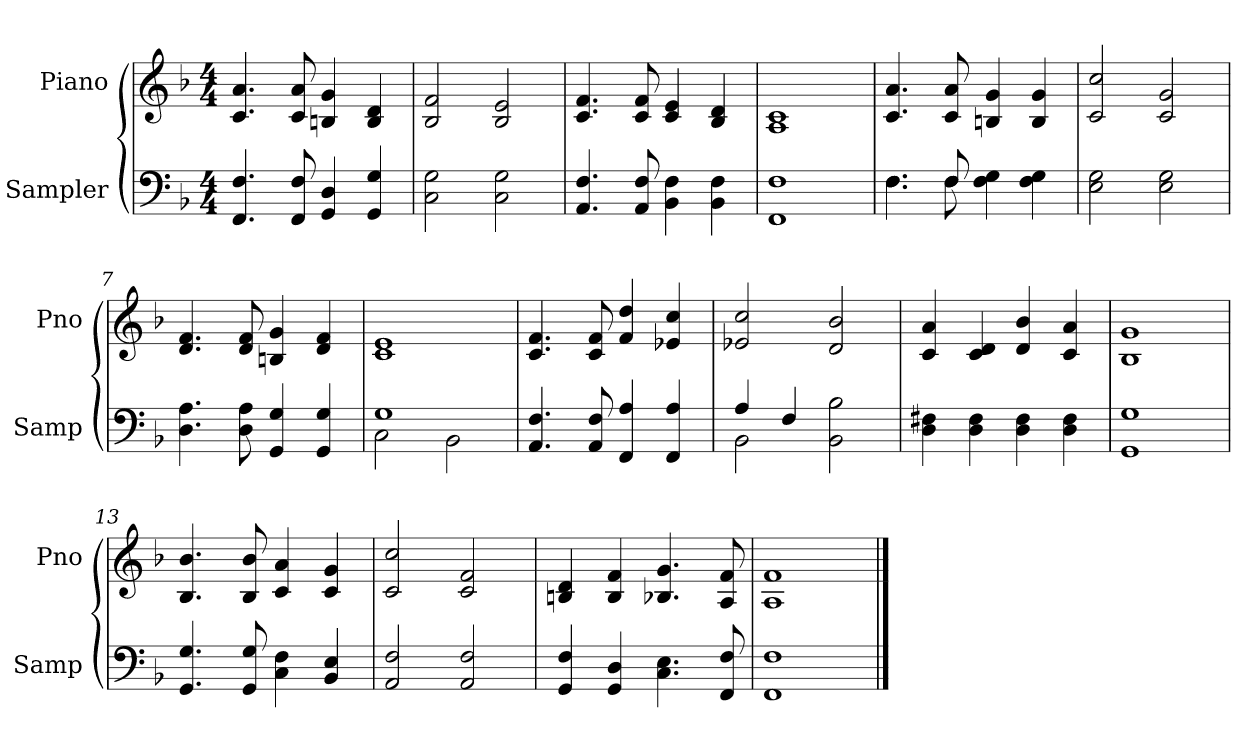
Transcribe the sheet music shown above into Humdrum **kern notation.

**kern	**kern
*part2	*part1
*staff2	*staff1
*I"Sampler	*I"Piano
*I'Samp	*I'Pno
*clefF4	*clefG2
*k[b-]	*k[b-]
*F:	*F:
*M4/4	*M4/4
=1	=1
4.FF 4.F	4.c 4.a
8FF 8F	8c 8a
4GG 4D	4Bn 4g
4GG 4G	4B 4d
=2	=2
2C 2G	2B- 2f
2C 2G	2B- 2e
=3	=3
4.AA 4.F	4.c 4.f
8AA 8F	8c 8f
4BB- 4F	4c 4e
4BB- 4F	4B- 4d
=4	=4
1FF 1F	1A 1c
=5	=5
*^	*
4.F\	4.F	4.c 4.a
8F/	8F	8c 8a
4F 4G	2ryy	4Bn 4g
4F 4G	.	4B 4g
*v	*v	*
=6	=6
2E 2G	2c 2cc
2E 2G	2c 2g
=7	=7
4.D 4.A	4.d 4.f
8D 8A	8d 8f
4GG 4G	4Bn 4g
4GG 4G	4d 4f
=8	=8
*^	*
2C\	1G	1c 1e
2BB-\	.	.
*v	*v	*
=9	=9
4.AA 4.F	4.c 4.f
8AA 8F	8c 8f
4FF 4A	4f 4dd
4FF 4A	4e-X 4cc
=10	=10
*^	*
4A/	2BB-	2e-X 2cc
4F/	.	.
2BB- 2B-	2ryy	2d 2b-
*v	*v	*
=11	=11
4D 4F#X	4c 4a
4D 4F#	4c 4d
4D 4F#	4d 4b-
4D 4F#	4c 4a
=12	=12
1GG 1G	1B- 1g
=13	=13
4.GG 4.G	4.B- 4.b-
8GG 8G	8B- 8b-
4C 4F	4c 4a
4BB- 4E	4c 4g
=14	=14
2AA 2F	2c 2cc
2AA 2F	2c 2f
=15	=15
4GG 4F	4Bn 4d
4GG 4D	4B 4f
4.C 4.E	4.B-X 4.g
8FF 8F	8A 8f
=16	=16
1FF 1F	1A 1f
==	==
*-	*-
